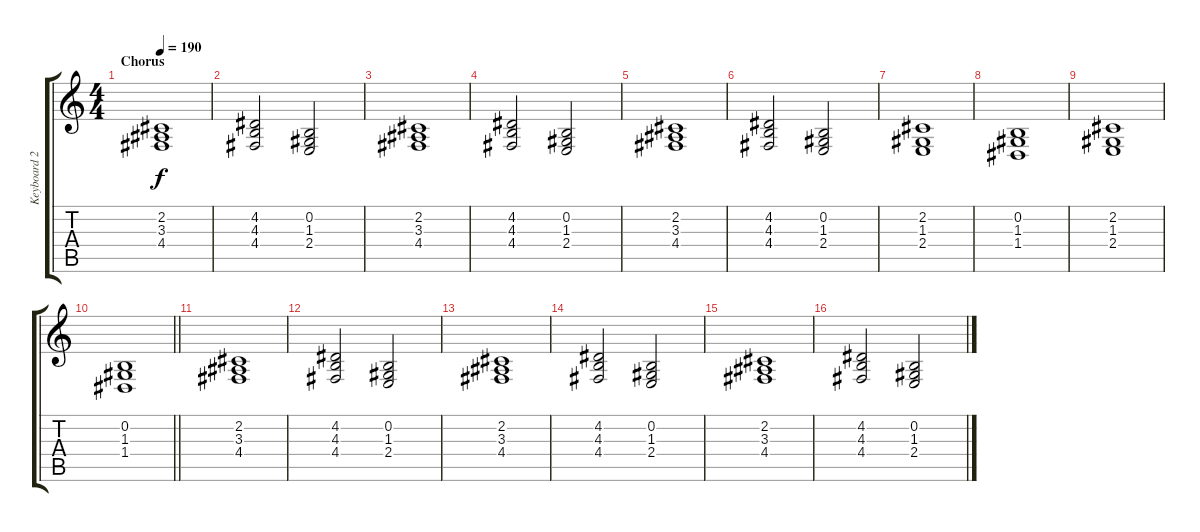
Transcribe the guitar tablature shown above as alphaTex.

\track ("Keyboard 2" "Keyboard 2") {instrument churchorgan}
\staff {score tabs}
\tuning (E4 B3 G3 D3 A2 E2) {hide}
\ts (4 4)
\section ("" "Chorus")
\tempo 190
\clef g2
\ks c
(2.2 3.3 4.4).1{dy f} |
(4.2 4.3 4.4).2 (0.2 1.3 2.4).2 |
(2.2 3.3 4.4).1 |
(4.2 4.3 4.4).2 (0.2 1.3 2.4).2 |
(2.2 3.3 4.4).1 |
(4.2 4.3 4.4).2 (0.2 1.3 2.4).2 |
(2.2 1.3 2.4).1 |
(0.2 1.3 1.4).1 |
(2.2 1.3 2.4).1 |
\barLineRight lightlight
(0.2 1.3 1.4).1 |
(2.2 3.3 4.4).1 |
(4.2 4.3 4.4).2 (0.2 1.3 2.4).2 |
(2.2 3.3 4.4).1 |
(4.2 4.3 4.4).2 (0.2 1.3 2.4).2 |
(2.2 3.3 4.4).1 |
(4.2 4.3 4.4).2 (0.2 1.3 2.4).2
